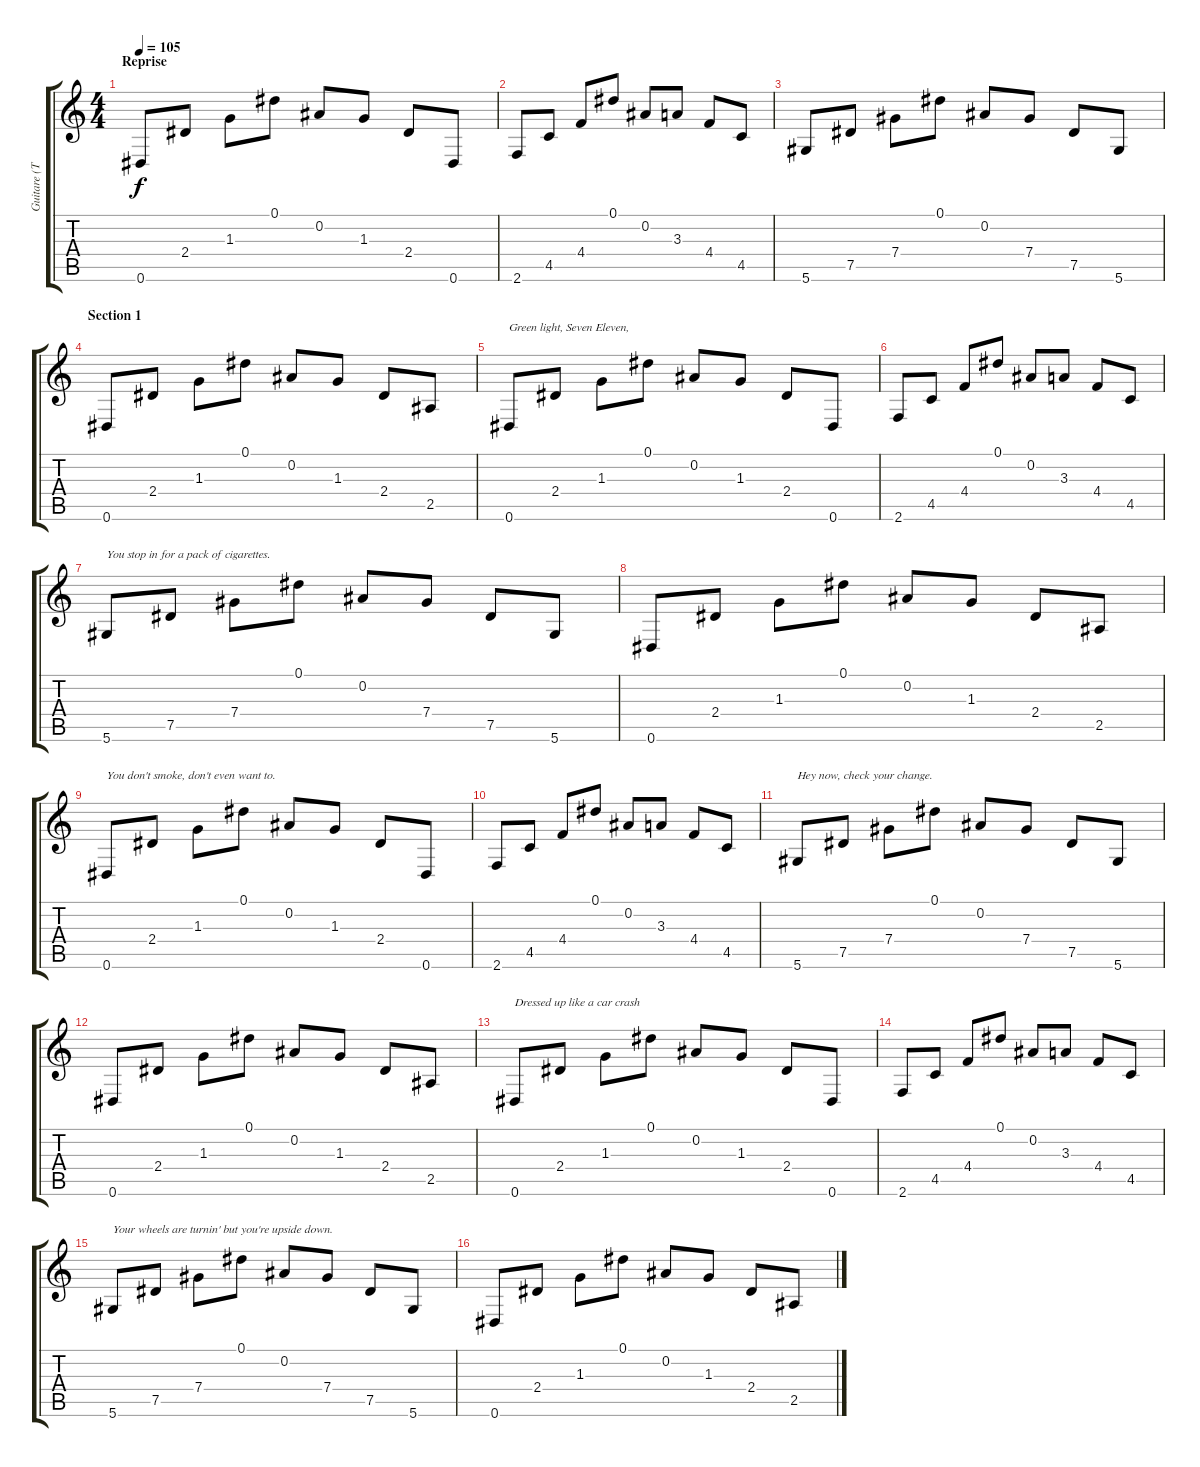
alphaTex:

\track ("Guitare (The Edge)" "Guitare (T") {instrument electricguitarjazz}
\staff {score tabs}
\tuning (Eb4 Bb3 Gb3 Db3 Ab2 Eb2) {hide}
\ts (4 4)
\section ("" "Reprise")
\tempo 105
\clef g2
\ks c
0.6.8{dy f instrument electricguitarjazz} 2.4.8 1.3.8 0.1.8 0.2.8 1.3.8 2.4.8 0.6.8 |
2.6.8 4.5.8 4.4.8 0.1.8 0.2.8 3.3.8 4.4.8 4.5.8 |
5.6.8 7.5.8 7.4.8 0.1.8 0.2.8 7.4.8 7.5.8 5.6.8 |
\section ("" "Section 1")
0.6.8 2.4.8 1.3.8 0.1.8 0.2.8 1.3.8 2.4.8 2.5.8 |
0.6.8{txt "Green light, Seven Eleven,"} 2.4.8 1.3.8 0.1.8 0.2.8 1.3.8 2.4.8 0.6.8 |
2.6.8 4.5.8 4.4.8 0.1.8 0.2.8 3.3.8 4.4.8 4.5.8 |
5.6.8{txt "You stop in for a pack of cigarettes. "} 7.5.8 7.4.8 0.1.8 0.2.8 7.4.8 7.5.8 5.6.8 |
0.6.8 2.4.8 1.3.8 0.1.8 0.2.8 1.3.8 2.4.8 2.5.8 |
0.6.8{txt "You don't smoke, don't even want to. "} 2.4.8 1.3.8 0.1.8 0.2.8 1.3.8 2.4.8 0.6.8 |
2.6.8 4.5.8 4.4.8 0.1.8 0.2.8 3.3.8 4.4.8 4.5.8 |
5.6.8{txt "Hey now, check your change. "} 7.5.8 7.4.8 0.1.8 0.2.8 7.4.8 7.5.8 5.6.8 |
0.6.8 2.4.8 1.3.8 0.1.8 0.2.8 1.3.8 2.4.8 2.5.8 |
0.6.8{txt "Dressed up like a car crash "} 2.4.8 1.3.8 0.1.8 0.2.8 1.3.8 2.4.8 0.6.8 |
2.6.8 4.5.8 4.4.8 0.1.8 0.2.8 3.3.8 4.4.8 4.5.8 |
5.6.8{txt "Your wheels are turnin' but you're upside down. "} 7.5.8 7.4.8 0.1.8 0.2.8 7.4.8 7.5.8 5.6.8 |
0.6.8 2.4.8 1.3.8 0.1.8 0.2.8 1.3.8 2.4.8 2.5.8
